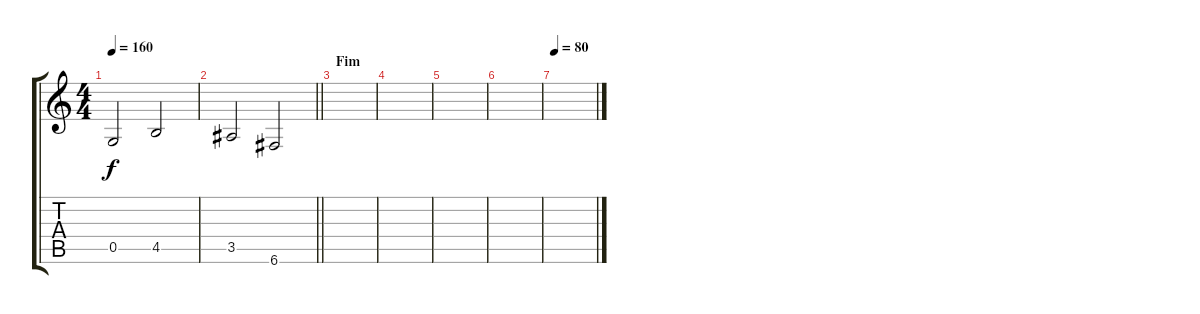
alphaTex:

\track "" {instrument distortionguitar}
\staff {score tabs}
\tuning (D4 A3 F3 C3 G2 C2) {hide}
\ts (4 4)
\tempo 160
\clef g2
\ks c
0.5.2{dy f} 4.5.2 |
\barLineRight lightlight
3.5.2 6.6.2 |
\section ("" "Fim")
|
|
|
|
\tempo 80
